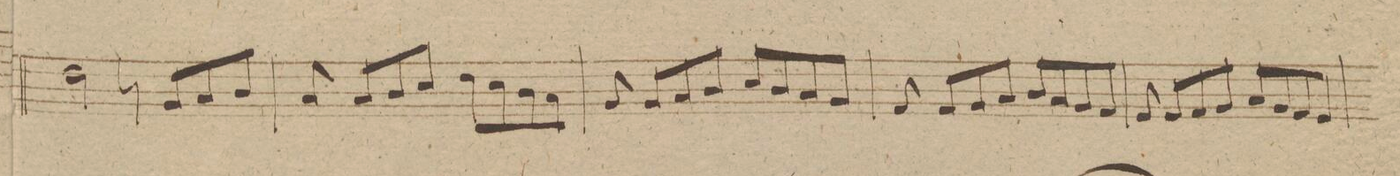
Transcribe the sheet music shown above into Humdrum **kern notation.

**kern
*I"Organo.
*clefF4
*k[f#]
*met(c|)
*M2/2
2F#\
8r
8BB/L
8C/
8D\J
=304
8C/
8CL/
8D\
8E\J
8F#\L
8E\
8D\
8C/J
=305
8BB/
8BB/L
8C/
8D\J
8E\L
8D\
8C/
8BB/J
=306
8AA/
8AA/L
8BB/
8C/J
8D\L
8C/
8BB/
8AA/J
=307
8GG/
8GG/L
8AA/
8BB/J
8C/L
8BB/
8AA/
8GG/J
=308
*-
